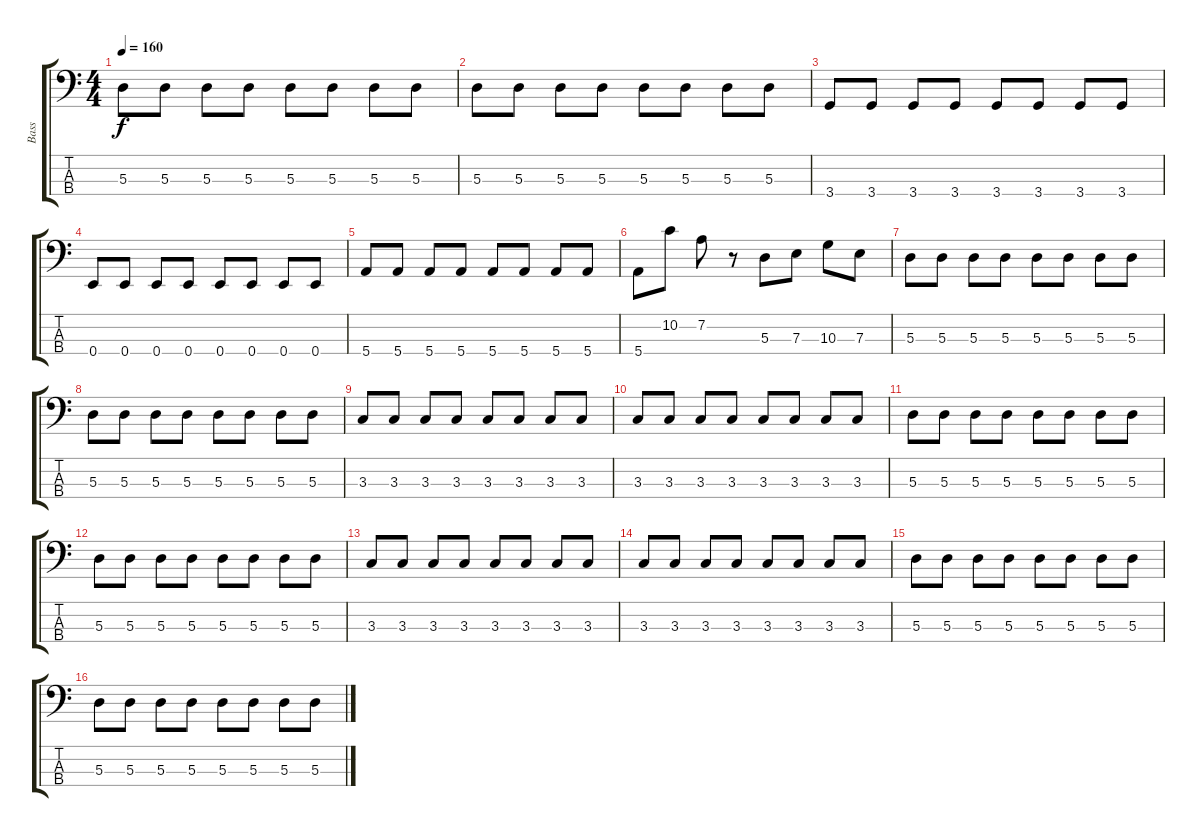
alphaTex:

\track ("Bass" "Bass") {instrument electricbasspick}
\staff {score tabs}
\tuning (G2 D2 A1 E1) {hide}
\ts (4 4)
\tempo 160
\clef f4
\ks c
5.3.8{dy f} 5.3.8 5.3.8 5.3.8 5.3.8 5.3.8 5.3.8 5.3.8 |
5.3.8 5.3.8 5.3.8 5.3.8 5.3.8 5.3.8 5.3.8 5.3.8 |
3.4.8 3.4.8 3.4.8 3.4.8 3.4.8 3.4.8 3.4.8 3.4.8 |
0.4.8 0.4.8 0.4.8 0.4.8 0.4.8 0.4.8 0.4.8 0.4.8 |
5.4.8 5.4.8 5.4.8 5.4.8 5.4.8 5.4.8 5.4.8 5.4.8 |
5.4.8 10.2.8 7.2.8 r.8 5.3.8 7.3.8 10.3.8 7.3.8 |
5.3.8 5.3.8 5.3.8 5.3.8 5.3.8 5.3.8 5.3.8 5.3.8 |
5.3.8 5.3.8 5.3.8 5.3.8 5.3.8 5.3.8 5.3.8 5.3.8 |
3.3.8 3.3.8 3.3.8 3.3.8 3.3.8 3.3.8 3.3.8 3.3.8 |
3.3.8 3.3.8 3.3.8 3.3.8 3.3.8 3.3.8 3.3.8 3.3.8 |
5.3.8 5.3.8 5.3.8 5.3.8 5.3.8 5.3.8 5.3.8 5.3.8 |
5.3.8 5.3.8 5.3.8 5.3.8 5.3.8 5.3.8 5.3.8 5.3.8 |
3.3.8 3.3.8 3.3.8 3.3.8 3.3.8 3.3.8 3.3.8 3.3.8 |
3.3.8 3.3.8 3.3.8 3.3.8 3.3.8 3.3.8 3.3.8 3.3.8 |
5.3.8 5.3.8 5.3.8 5.3.8 5.3.8 5.3.8 5.3.8 5.3.8 |
5.3.8 5.3.8 5.3.8 5.3.8 5.3.8 5.3.8 5.3.8 5.3.8
